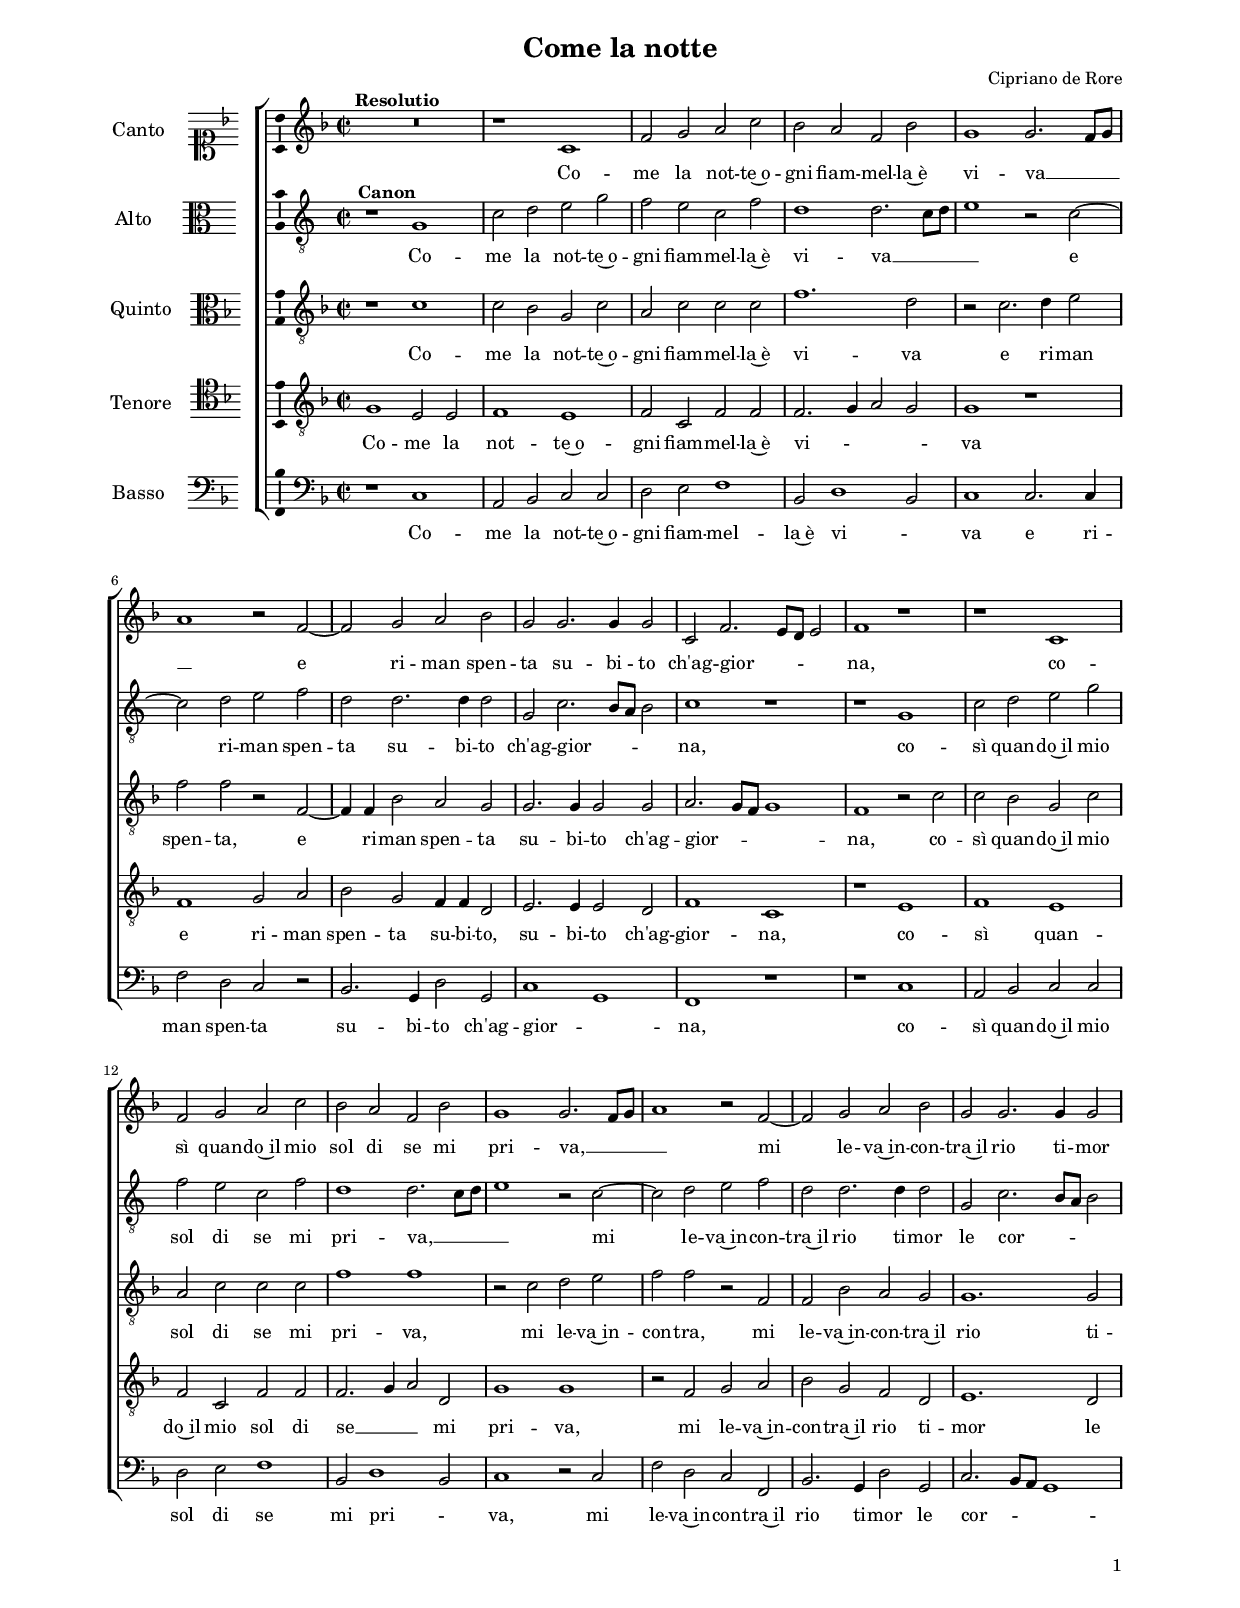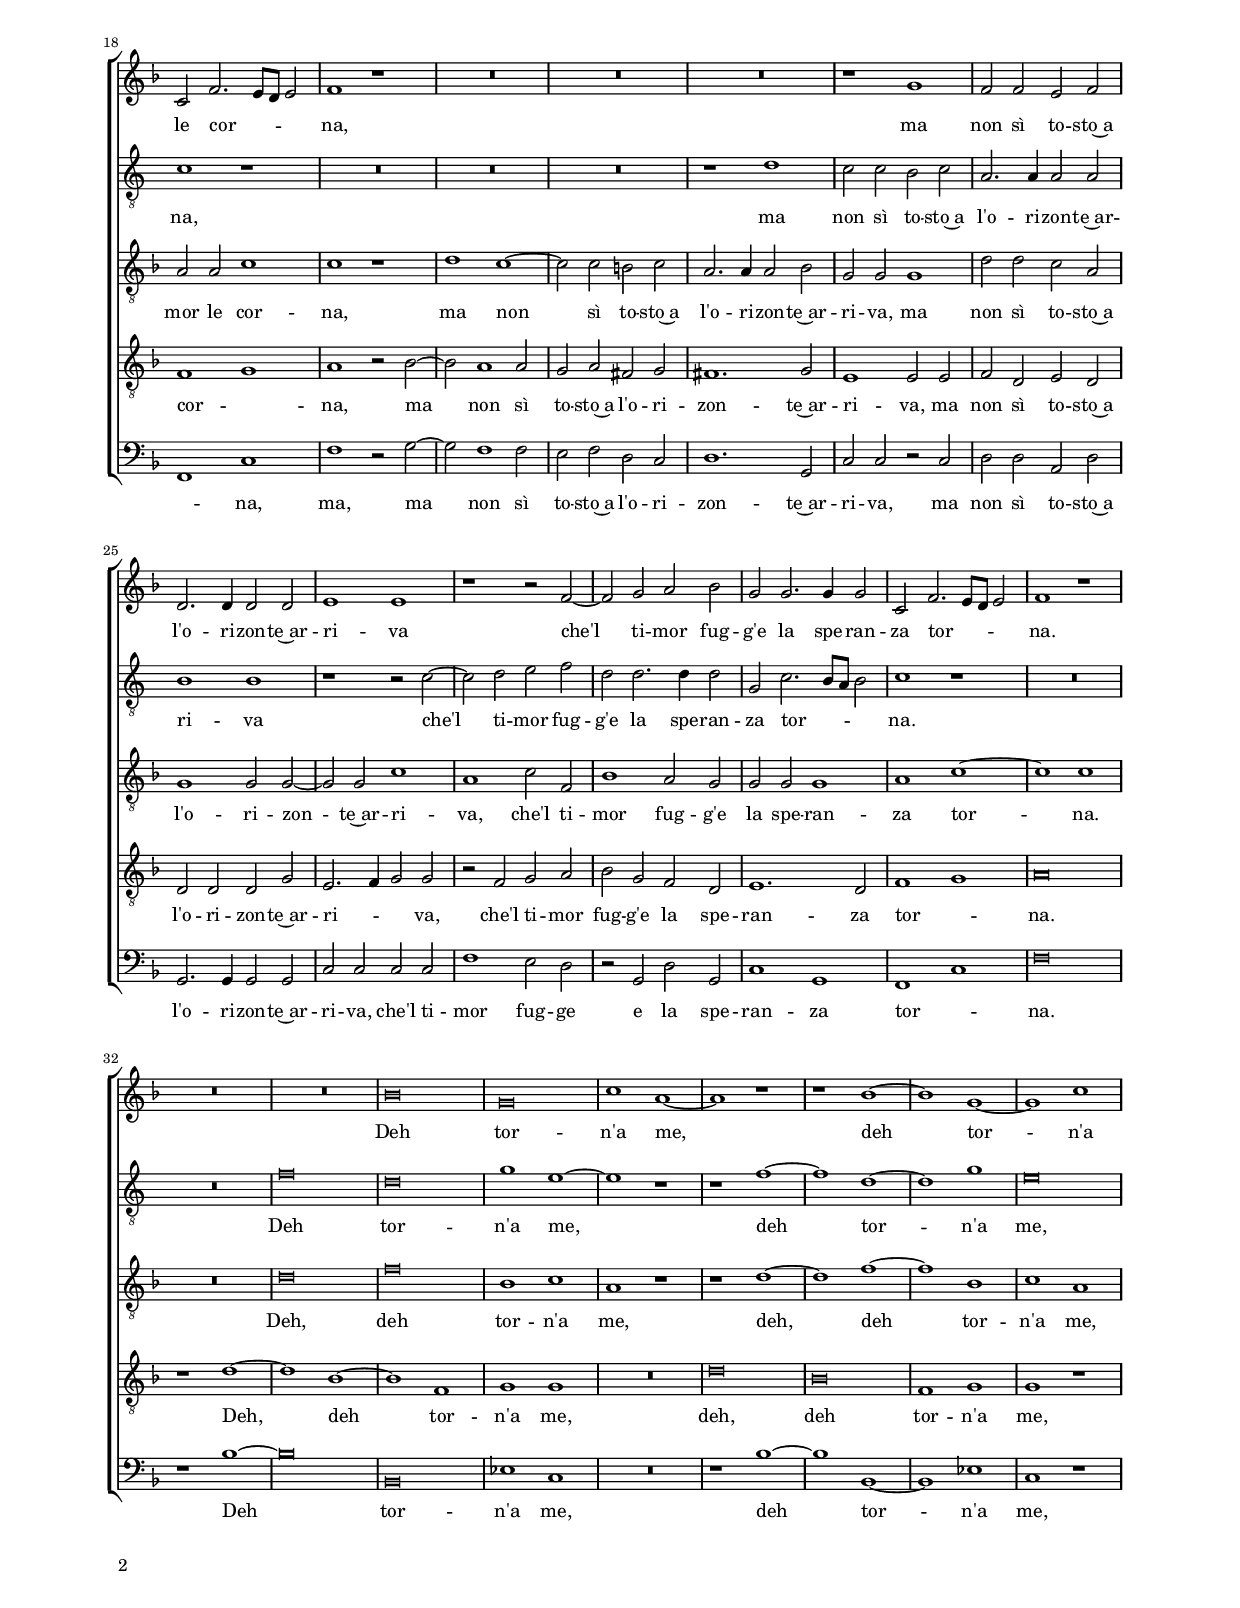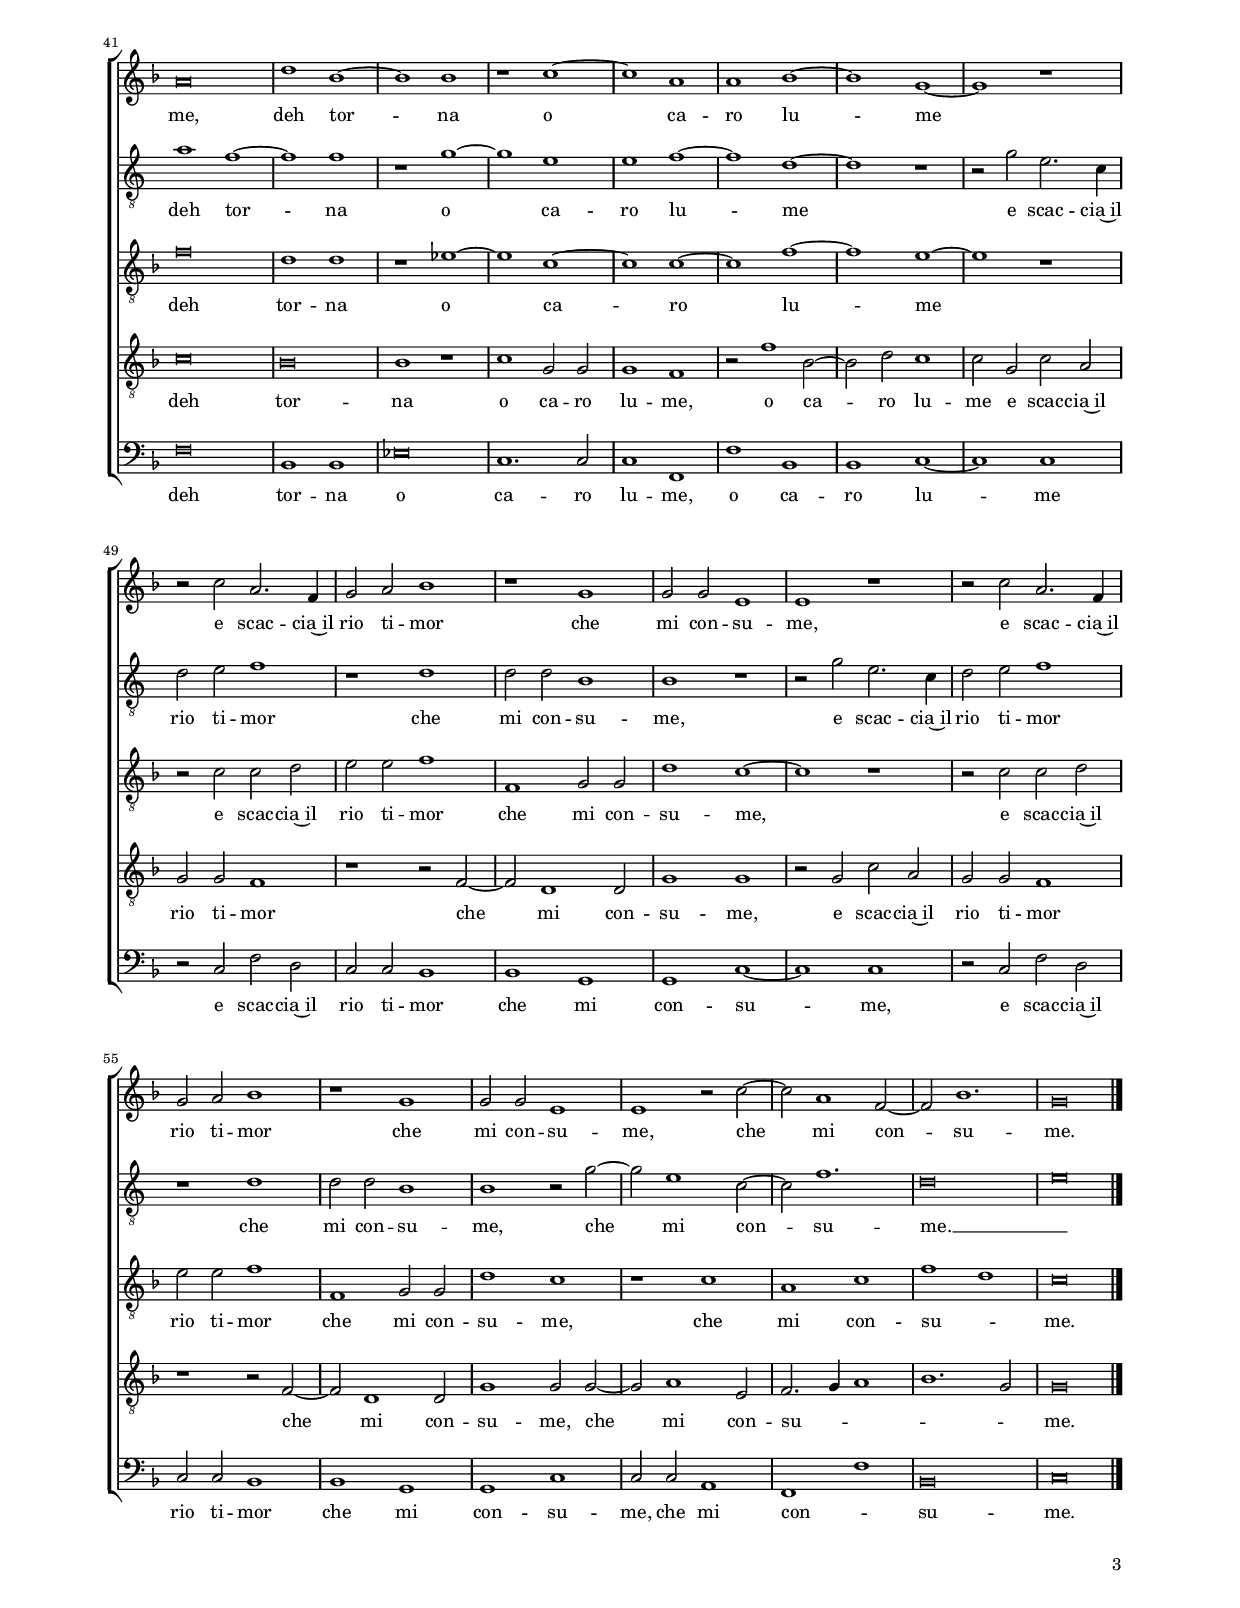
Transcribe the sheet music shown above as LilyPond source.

\header
{
  title="Come la notte"
  composer="Cipriano de Rore"
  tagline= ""
}

\version "2.24.1"
\language deutsch
#(set-global-staff-size 15)
% #(set-default-paper-size "letter")
#(ly:set-option 'point-and-click #f)


\paper
	{
	top-margin = 1.8 \cm
	bottom-margin = 1.8 \cm
	left-margin = 2 \cm
	right-margin = 2 \cm
	ragged-bottom = ##f
	ragged-last-bottom = ##f
	print-page-number = ##f
	system-system-spacing = #'((basic-distance . 16) (minimum-distance . 14) (padding . 5) (strechability . 150))
	oddFooterMarkup=\markup   \fill-line { "" \fromproperty #'page:page-number-string }
	evenFooterMarkup=\markup  \fill-line { \fromproperty #'page:page-number-string "" }
	last-bottom-spacing = #'((basic-distance . 12) (minimum-distance . 7) (padding . 4))
	systems-per-page = 3
	page-count = 3
%	min-systems-per-page = 3
	markup-system-spacing.basic-distance = #12
	}

	
global = {
	\time 2/2 \set Score.measureLength = #(ly:make-moment 2/1)
	\skip 1*2*61 \bar "|."
	}

	ficta = { \once \set suggestAccidentals = ##t }

	forget = #(define-music-function (music) (ly:music?) #{
		\accidentalStyle forget
		$music
		\accidentalStyle default
		#})



incipitcantus = \markup { \score {
	{
	\set Staff.instrumentName = \markup { \fontsize #1 "Canto" }
	\key f \major
	\clef soprano
	s4 \bar ""
	}
	\layout  {
	raggedright = ##t
	indent = 1.6 \cm
	line-width = 2.2\cm
	\context { \Staff \remove Time_signature_engraver }
	\override Staff.Clef.Y-extent = #'(0 . 0)
	}} \hspace #1 }

	  
incipitaltus = \markup { \score {
	{
	\set Staff.instrumentName = \markup { \fontsize #1 "Alto" }
	\key c \major
	\clef alto
	s4 \bar ""
	}
	\layout  {
	raggedright = ##t
	indent = 1.6 \cm
	line-width = 2.5 \cm
	\context { \Staff \remove Time_signature_engraver }
	\override Staff.Clef.Y-extent = #'(0 . 0)
	}} \hspace #1 }
	  
	  
incipitquintus = \markup { \score {
	{
	\set Staff.instrumentName = \markup { \fontsize #1 "Quinto" }
	\key f \major
	\clef alto
	s4 \bar ""
	}
	\layout  {
	raggedright = ##t
	indent = 1.6 \cm
	line-width = 2.2\cm
	\context { \Staff \remove Time_signature_engraver }
	\override Staff.Clef.Y-extent = #'(0 . 0)
	}} \hspace #1 }


incipittenor = \markup { \score {
	{
	\set Staff.instrumentName = \markup { \fontsize #1 "Tenore" }
	\key f \major
	\clef tenor
	s4 \bar ""
	}
	\layout  {
	raggedright = ##t
	indent = 1.6 \cm
	line-width = 2.2\cm
	\context { \Staff \remove Time_signature_engraver }
	\override Staff.Clef.Y-extent = #'(0 . 0)
	}} \hspace #1 }
	  
	  
incipitbassus = \markup { \score {
	{
	\set Staff.instrumentName = \markup { \fontsize #1 "Basso" }
	\key f \major
	\clef bass
	s4 \bar ""
	}
	\layout  {
	raggedright = ##t
	indent = 1.6 \cm
	line-width = 2.2\cm
	\context { \Staff \remove Time_signature_engraver }
	\override Staff.Clef.Y-extent = #'(0 . 0)
	}} \hspace #1 }


cantus =  \relative c''
	{
	\key f \major
	R\breve^\markup { \hspace #-5 \bold "Resolutio" }
	r1 c,
	f2 g a c
	b2 a f b
%5
	g1 g2. f8 g |
	a1 r2 f~
	f2 g a b
	g2 g2. g4 g2
	c,2 f2. e8 d e2
%10
	f1 r |
	r1 c
	f2 g a c
	b2 a f b
	g1 g2. f8 g
%15
	a1 r2 f~ |
	f2 g a b
	g2 g2. g4 g2
	c,2 f2. e8 d e2
	f1 r
%20
	R\breve |
	R\breve
	R\breve
	r1 g
	f2 f e f
%25
	d2. d4 d2 d |
	e1 e
	r1 r2 f~
	f2 g a b
	g2 g2. g4 g2
%30
	c,2 f2. e8 d e2 |
	f1 r
	R\breve
	R\breve
	b\breve
%35
	g\breve |
	c1 a~
	a1 r
	r1 b~
	b1 g~
%40
	g1 c |
	a\breve
	d1 b~
	b1 b
	r1 c~
%45
	c1 a |
	a1 b~
	b1 g~
	g1 r
	r2 c a2. f4
%50
	g2 a b1 |
	r1 g
	g2 g e1
	e1 r
	r2 c' a2. f4
%55
	g2 a b1 |
	r1 g
	g2 g e1
	e1 r2 c'~
	c2 a1 f2~
%60
	f2 b1. |
	g\breve |
	}


altus =  \relative c'
	{
	\key c \major
	r1^\markup { \hspace #-1 \bold "Canon" } g
	c2 d e g
	f2 e c f
	d1 d2. c8 d
%5
	e1 r2 c~ |
	c2 d e f
	d2 d2. d4 d2
	g,2 c2. h8 a h2
	c1 r
%10
	r1 g |
	c2 d e g
	f2 e c f
	d1 d2. c8 d
	e1 r2 c~
%15
	c2 d e f |
	d2 d2. d4 d2
	g,2 c2. h8 a h2
	c1 r
	R\breve
%20
	R\breve |
	R\breve
	r1 d
	c2 c h c
	a2. a4 a2 a
%25
	h1 h |
	r1 r2 c~
	c2 d e f
	d2 d2. d4 d2
	g,2 c2. h8 a h2
%30
	c1 r |
	R\breve
	R\breve
	f\breve
	d\breve
%35
	g1 e~ |
	e1 r
	r1 f~
	f1 d~
	d1 g
%40
	e\breve |
	a1 f~
	f1 f
	r1 g~
	g1 e
%45
	e1 f~ |
	f1 d~
	d1 r
	r2 g e2. c4
	d2 e f1 |
%50
	r1 d |
	d2 d h1
	h1 r
	r2 g' e2. c4
	d2 e f1
%55
	r1 d |
	d2 d h1
	h1 r2 g'~
	g2 e1 c2~
	c2 f1.
%60
	d\breve |
	e\breve |
	}


quintus =  \relative c'
	{
	\key f \major
	r1 c
	c2 b g c
	a2 c c c
	f1. d2
%5
	r2 c2. d4 e2 |
	f2 f r f,~
	f4 f b2 a g
	g2. g4 g2 g
	a2. g8 f g1
%10
	f1 r2 c' |
	c2 b g c
	a2 c c c
	f1 f
	r2 c d e
%15
	f2 f r f, |
	f2 b a g
	g1. g2
	a2 a c1
	c1 r
%20
	d1 c~ |
	c2 c h c
	a2. a4 a2 b
	g2 g g1
	d'2 d c a
%25
	g1 g2 g~ |
	g2 g c1
	a1 c2 f,
	b1 a2 g
	g2 g g1
%30
	a1 c~
	c1 c
	R\breve
	d\breve
	f\breve
%35
	b,1 c |
	a1 r
	r1 d~
	d1 f~
	f1 b,
%40
	c1 a |
	f'\breve
	d1 d
	r1 es~
	es1 c~
%45
	c1 c~ |
	c1 f~
	f1 e~
	e1 r
	r2 c c d
%50
	e2 e f1 |
	f,1 g2 g
	d'1 c~
	c1 r
	r2 c c d
%55
	e2 e f1 |
	f,1 g2 g
	d'1 c
	r1 c
	a1 c
%60
	f1 d |
	c\breve |	
	}


tenor  =  \relative c'
	{
	\key f \major
	g1 e2 e
	f1 e
	f2 c f f
	f2. g4 a2 g
%5
	g1 r |
	f1 g2 a
	b2 g f4 f d2
	e2. e4 e2 d
	f1 c
%10
	r1 e |
	f1 e
	f2 c f2 f
	f2. g4 a2 d,
	g1 g
%15
	r2 f g a |
	b2 g f d
	e1. d2
	f1 g
	a1 r2 b~
%20
	b2 a1 a2 |
	g2 a fis g
	fis1. g2
	e1 e2 e
	f2 d e d
%25
	d2 d d g |
	e2. f4 g2 g
	r2 f g a
	b2 g f d
	e1. d2
%30
	f1 g |
	a\breve
	r1 d~
	d1 b~
	b1 f
%35
	g1 g |
	R\breve
	d'\breve
	b\breve
	f1 g
%40
	g1 r |
	c\breve
	b\breve
	b1 r
	c1 g2 g
%45
	g1 f |
	r2 f'1 b,2~
	b2 d c1
	c2 g c a
	g2 g f1
%50
	r1 r2 f~ |
	f2 d1 d2
	g1 g
	r2 g c a
	g2 g f1
%55
	r1 r2 f~ |
	f2 d1 d2
	g1 g2 g~
	g2 a1 e2
	f2. g4 a1
%60
	b1. g2 |
	g\breve |
	}


bassus  =  \relative c
	{
	\key f \major
	r1 c
	a2 b c c
	d2 e f1
	b,2 d1 b2
%5
	c1 c2. c4 |
	f2 d c r
	b2. g4 d'2 g,
	c1 g
	f1 r
%10
	r1 c' |
	a2 b c c
	d2 e f1
	b,2 d1 b2
	c1 r2 c
%15
	f2 d c f, |
	b2. g4 d'2 g,
	c2. b8 a g1
	f1 c'
	f1 r2 g~
%20
	g2 f1 f2 |
	e2 f d c
	d1. g,2
	c2 c r c
	d2 d a d
%25
	g,2. g4 g2 g |
	c2 c c c
	f1 e2 d
	r2 g, d' g,
	c1 g
%30
	f1 c' |
	f\breve
	r1 b~
	b\breve
	b,\breve
%35
	es1 c |
	R\breve
	r1 b'~
	b1 b,~
	b1 es
%40
	c1 r |
	f\breve
	b,1 b
	es\breve
	c1. c2
%45
	c1 f, |
	f'1 b,
	b1 c~
	c1 c
	r2 c f d
%50
	c2 c b1 |
	b1 g
	g1 c~
	c1 c
	r2 c f d
%55
	c2 c b1 |
	b1 g
	g1 c
	c2 c a1
	f1 f'
%60
	b,\breve |
	c\breve |
	}


lyricscantus = \lyricmode {
	Co -- me la not -- te~o -- gni fiam -- mel -- la~è vi -- va __ _ _ _
	e ri -- man spen -- ta su -- bi -- to ch'ag -- gior -- _ _ _ na,
	co -- sì quan -- do~il mio sol di se mi pri -- va, __ _ _ _
	mi le -- va~in -- con -- tra~il rio ti -- mor le cor -- _ _ _ na,
	ma non sì to -- sto~a l'o -- ri -- zon -- te~ar -- ri -- va
	che'l ti -- mor fug -- g'e la spe -- ran -- za tor -- _ _ _ na.
	Deh tor -- n'a me,
	deh tor -- n'a me,
	deh tor -- na o ca -- ro lu -- me
	e scac -- cia~il rio ti -- mor che mi con -- su -- me,
	e scac -- cia~il rio ti -- mor che mi con -- su -- me,
	che mi con -- su -- me.
	}


lyricsaltus = \lyricmode {
	Co -- me la not -- te~o -- gni fiam -- mel -- la~è vi -- va __ _ _ _
	e ri -- man spen -- ta su -- bi -- to ch'ag -- gior -- _ _ _ na,
	co -- sì quan -- do~il mio sol di se mi pri -- va, __ _ _ _
	mi le -- va~in -- con -- tra~il rio ti -- mor le cor -- _ _ _ na,
	ma non sì to -- sto~a l'o -- ri -- zon -- te~ar -- ri -- va
	che'l ti -- mor fug -- g'e la spe -- ran -- za tor -- _ _ _ na.
	Deh tor -- n'a me,
	deh tor -- n'a me,
	deh tor -- na o ca -- ro lu -- me
	e scac -- cia~il rio ti -- mor che mi con -- su -- me,
	e scac -- cia~il rio ti -- mor che mi con -- su -- me,
	che mi con -- su -- me. __ _
	}


lyricsquintus = \lyricmode {
	Co -- me la not -- te~o -- gni fiam -- mel -- la~è vi -- va
	e ri -- man spen -- ta,
	e ri -- man spen -- ta su -- bi -- to ch'ag -- gior -- _ _ _ na,
	co -- sì quan -- do~il mio sol di se mi pri -- va,
	mi le -- va~in -- con -- tra,
	mi le -- va~in -- con -- tra~il rio ti -- mor le cor -- na,
	ma non sì to -- sto~a l'o -- ri -- zon -- te~ar -- ri -- va,
	ma non sì to -- sto~a l'o -- ri -- zon -- te~ar -- ri -- va,
	che'l ti -- mor fug -- g'e la spe -- ran -- za tor -- na.
	Deh, deh tor -- n'a me,
	deh, deh tor -- n'a me,
	deh tor -- na o ca -- ro lu -- me
	e scac -- cia~il rio ti -- mor che mi con -- su -- me,
	e scac -- cia~il rio ti -- mor che mi con -- su -- me,
	che mi con -- su -- _ me.
	}


lyricstenor = \lyricmode {
	Co -- me la not -- te~o -- gni fiam -- mel -- la~è vi -- _ _ _ va
	e ri -- man spen -- ta su -- bi -- to,
	su -- bi -- to ch'ag -- gior -- na,
	co -- sì quan -- do~il mio sol di se __ _ _ mi pri -- va,
	mi le -- va~in -- con -- tra~il rio ti -- mor le cor -- _ na,
	ma non sì to -- sto~a l'o -- ri -- zon -- te~ar -- ri -- va,
	ma non sì to -- sto~a l'o -- ri -- zon -- te~ar -- ri -- _ _ va,
	che'l ti -- mor fug -- g'e la spe -- ran -- za tor -- _ na.
	Deh, deh tor -- n'a me,
	deh, deh tor -- n'a me,
	deh tor -- na o ca -- ro lu -- me,
	o ca -- ro lu -- me
	e scac -- cia~il rio ti -- mor che mi con -- su -- me,
	e scac -- cia~il rio ti -- mor che mi con -- su -- me,
	che mi con -- su -- _ _ _ _ me.
	}


lyricsbassus = \lyricmode {
	Co -- me la not -- te~o -- gni fiam -- mel -- la~è vi -- _ va
	e ri -- man spen -- ta su -- bi -- to ch'ag -- gior -- _ na,
	co -- sì quan -- do~il mio sol di se mi pri -- _ va,
	mi le -- va~in -- con -- tra~il rio ti -- mor le cor -- _ _ _ _ na,
	ma,
	ma non sì to -- sto~a l'o -- ri -- zon -- te~ar -- ri -- va,
	ma non sì to -- sto~a l'o -- ri -- zon -- te~ar -- ri -- va,
	che'l ti -- mor fug -- ge e la spe -- ran -- za tor -- _ na.
	Deh tor -- n'a me,
	deh tor -- n'a me,
	deh tor -- na o ca -- ro lu -- me,
	o ca -- ro lu -- me
	e scac -- cia~il rio ti -- mor che mi con -- su -- me,
	e scac -- cia~il rio ti -- mor che mi con -- su -- me,
	che mi con -- _ su -- me.
	}


\score
{  
	\transpose c c {
	\new ChoirStaff \with { \override StaffGrouper.staff-staff-spacing.basic-distance = #12 }
	<<

	\new Staff << \global
	\new Voice="v1" {
		\set Staff.instrumentName=\incipitcantus
%		\set Staff.instrumentName= "S"
		\set Staff.midiInstrument = "reed organ"
		\clef violin
		\cantus }
	\new Lyrics \lyricsto "v1" {\lyricscantus }
	>>


	\new Staff << \global
	\new Voice="v2" {
		\set Staff.instrumentName=\incipitaltus
%		\set Staff.instrumentName= "A"
		\set Staff.midiInstrument = "reed organ"
		\clef "G_8"
		\altus}
	\new Lyrics \lyricsto "v2" {\lyricsaltus }
	>>


	\new Staff << \global
	\new Voice="v5" {
		\set Staff.instrumentName=\incipitquintus
%		\set Staff.instrumentName= "Q"
		\set Staff.midiInstrument = "reed organ"
		\clef "G_8"
		\quintus}
	\new Lyrics \lyricsto "v5" {\lyricsquintus }
	>>

	\new Staff << \global
	\new Voice="v3" {
		\set Staff.instrumentName=\incipittenor
%		\set Staff.instrumentName= "T"
		\set Staff.midiInstrument = "reed organ"
		\clef "G_8"
		\tenor }
	\new Lyrics \lyricsto "v3" {\lyricstenor }
	>>


	\new Staff << \global
	\new Voice="v4" {
		\set Staff.instrumentName=\incipitbassus
%		\set Staff.instrumentName= "B"
		\set Staff.midiInstrument = "reed organ"
		\clef bass 
		\bassus }
	\new Lyrics \lyricsto "v4" {\lyricsbassus}
	>>

	>>
	} % transpose

	\layout
	{
	indent = 2.5\cm
	\context { \Lyrics \override VerticalAxisGroup.nonstaff-relatedstaff-spacing.padding = #1.4 }
%	\context { \Lyrics \override LyricText.font-size = #1 }
	\context { \Staff \override TimeSignature.break-visibility = #end-of-line-invisible }
	\context { \Staff \consists Ambitus_engraver }
	\context { \Score \override BarNumber.padding = #2 }
	\context { \Voice \override NoteHead.style = #'baroque }
	}

\midi
	{
	\tempo 2 = 90
	}

}


% EOF
